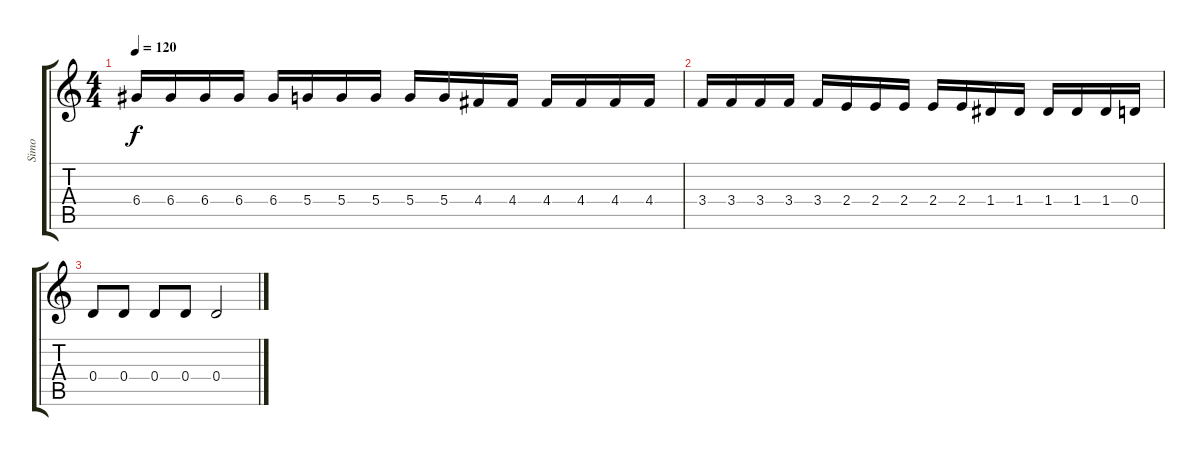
\track ("Simo" "Simo") {instrument overdrivenguitar}
\staff {score tabs}
\tuning (E4 B3 G3 D3 A2 E2) {hide}
\ts (4 4)
\tempo 120
\clef g2
\ks c
6.4.16{dy f} 6.4.16 6.4.16 6.4.16 6.4.16 5.4.16 5.4.16 5.4.16 5.4.16 5.4.16 4.4.16 4.4.16 4.4.16 4.4.16 4.4.16 4.4.16 |
3.4.16 3.4.16 3.4.16 3.4.16 3.4.16 2.4.16 2.4.16 2.4.16 2.4.16 2.4.16 1.4.16 1.4.16 1.4.16 1.4.16 1.4.16 0.4.16 |
0.4.8 0.4.8 0.4.8 0.4.8 0.4.2
